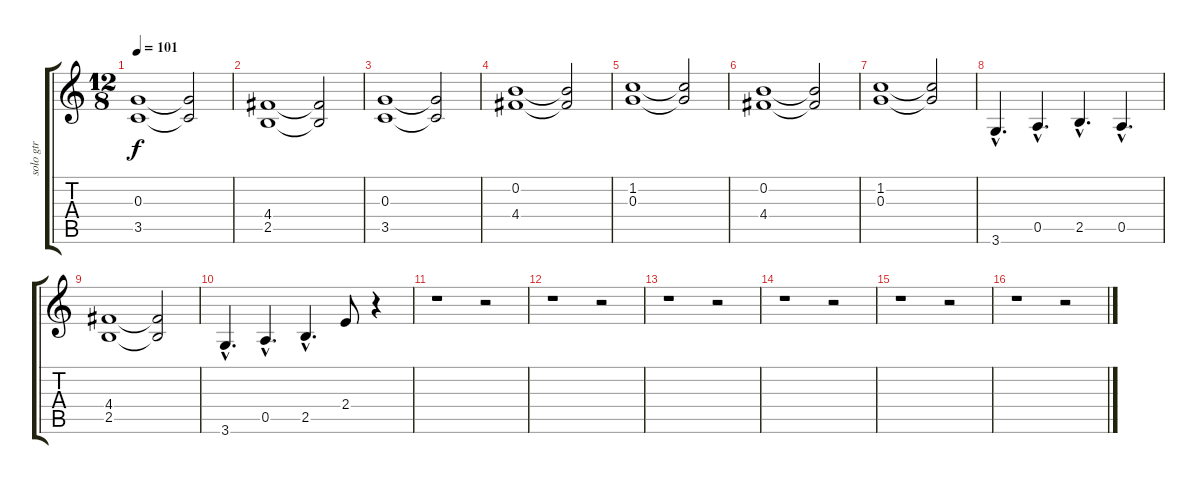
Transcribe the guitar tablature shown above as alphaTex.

\track ("solo gtr" "solo gtr") {instrument overdrivenguitar}
\staff {score tabs}
\tuning (E4 B3 G3 D3 A2 E2) {hide}
\ts (12 8)
\tempo 101
\clef g2
\ks c
(0.3 3.5).1{dy f} (0.3{t} 3.5{t}).2 |
(4.4 2.5).1 (4.4{t} 2.5{t}).2 |
(0.3 3.5).1 (0.3{t} 3.5{t}).2 |
(0.2 4.4).1 (0.2{t} 4.4{t}).2 |
(1.2 0.3).1 (1.2{t} 0.3{t}).2 |
(0.2 4.4).1 (0.2{t} 4.4{t}).2 |
(1.2 0.3).1 (1.2{t} 0.3{t}).2 |
3.6{hac}.4{d} 0.5{hac}.4{d} 2.5{hac}.4{d} 0.5{hac}.4{d} |
(4.4 2.5).1 (4.4{t} 2.5{t}).2 |
3.6{hac}.4{d} 0.5{hac}.4{d} 2.5{hac}.4{d} 2.4.8 r.4 |
r.1 r.2 |
r.1 r.2 |
r.1 r.2 |
r.1 r.2 |
r.1 r.2 |
r.1 r.2
